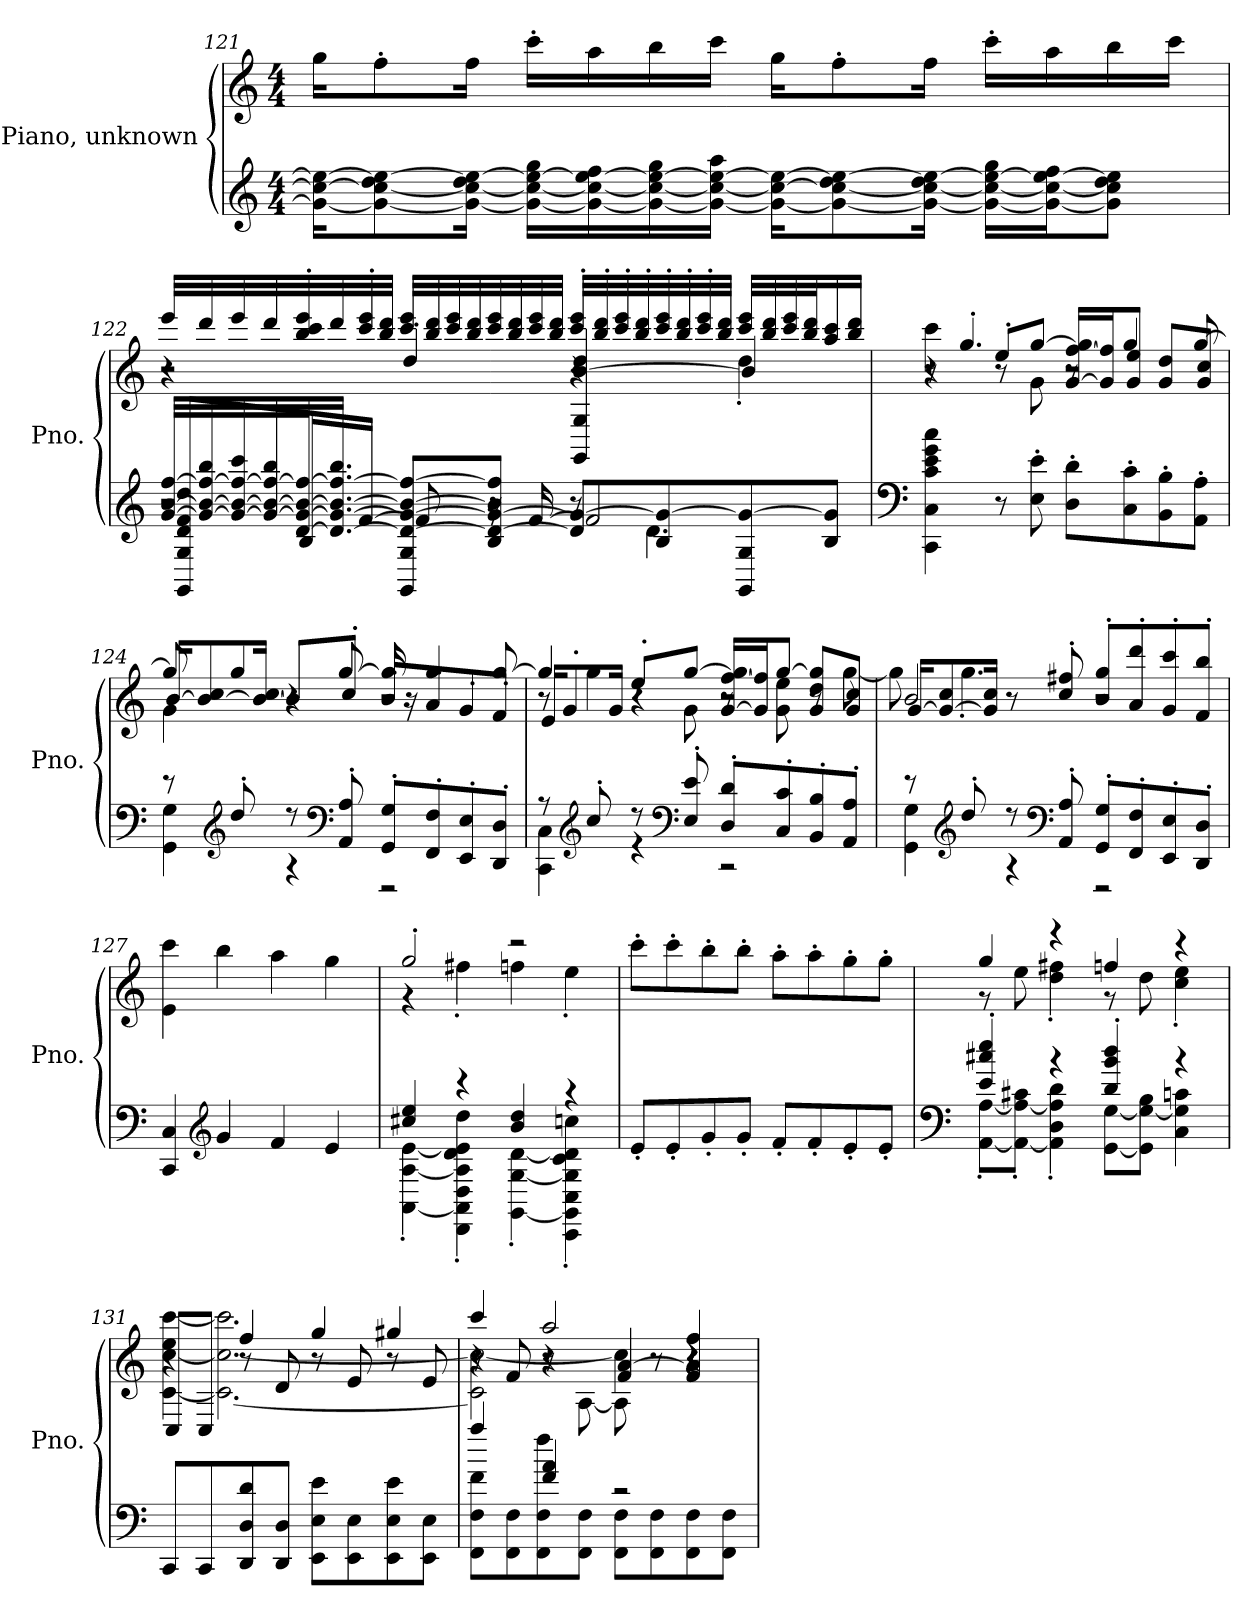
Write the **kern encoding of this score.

**kern	**kern
*part1	*part1
*staff2	*staff1
*I"Piano, unknown	*
*I'Pno.	*
!!LO:LB:g=z
*clefG2	*clefG2
*k[]	*k[]
*M4/4	*M4/4
=121	=121
16g\_ 16cc\_ 16ee\_KL	16gg\KL
8g\_ 8cc\_ 8dd\ 8ee\_	8ff'\
16g\_ 16cc\_ 16dd\ 16ee\_Jk	16ff\Jk
16g\_ 16cc\_ 16ee\_ 16gg\LL	16ccc'\LL
16g\_ 16cc\_ 16ee\_ 16ff\	16aa\
16g\_ 16cc\_ 16ee\_ 16gg\	16bb\
16g\_ 16cc\_ 16ee\_ 16aa\JJ	16ccc\JJ
16g\_ 16cc\_ 16ee\_KL	16gg\KL
8g\_ 8cc\_ 8dd\ 8ee\_	8ff'\
16g\_ 16cc\_ 16dd\ 16ee\_Jk	16ff\Jk
16g\_ 16cc\_ 16ee\_ 16gg\LL	16ccc'\LL
16g\_ 16cc\_ 16ee\_ 16ff\J	16aa\
8g\] 8cc\] 8dd\ 8ee\]J	16bb\
.	16ccc\JJ
!!LO:PB:g=z
=122	=122
*^	*^
*	*^	*	*^
[32g/ [32b/ [32ff/LLL	2r	8GG/ 8G/ 8d/ 8f/ 8dd/L	32eee/LLL	2r	4r
32g/_ 32b/_ 32ff/_ 32bb/	.	.	32ddd/	.	.
32g/_ 32b/_ 32ff/_ 32ccc/	.	.	32eee/	.	.
32g/_ 32b/_ 32ff/_ 32bb/	.	.	32ddd/	.	.
[32d/ 32g/_ 32b/_ 32ff/_J	.	16B/L	32bb/' 32ccc/' 32eee/'	.	.
16.d/_ 16.g/_ 16.b/_ 16.ff/_ 16.bb/JJ	.	.	32ddd/	.	.
.	.	[16f/JJ	32ccc/' 32eee/'	.	.
.	.	.	32bb/ 32ddd/JJJ	.	.
8GG/ 8G/ 8d/_ 8g/_ 8b/_ 8ff/_L	.	8f/]	32ccc/ 32eee/LLL	.	4dd'/
.	.	.	32bb/ 32ddd/	.	.
.	.	.	32ccc/ 32eee/	.	.
.	.	.	32bb/ 32ddd/	.	.
8B/ 8d/_ 8g/_ 8b/] 8ff/]J	.	16r	32ccc/ 32eee/	.	.
.	.	.	32bb/ 32ddd/	.	.
.	.	[16f/	32ccc/ 32eee/	.	.
.	.	.	32bb/ 32ddd/JJJ	.	.
8d/] 8g/_L	8r	2f/]	32ccc/' 32eee/'LLL	4r	4GG/ 4G/ [4b/ 4dd/
.	.	.	32bb/' 32ddd/'	.	.
.	.	.	32ccc/' 32eee/'	.	.
.	.	.	32bb/' 32ddd/'	.	.
8B/ 8g/_	4.d\	.	32ccc/' 32eee/'	.	.
.	.	.	32bb/' 32ddd/'	.	.
.	.	.	32ccc/' 32eee/'	.	.
.	.	.	32bb/ 32ddd/JJJ	.	.
8GG/ 8G/ 8g/_	.	.	32ccc/ 32eee/LLL	4dd'\	4b/]
.	.	.	32bb/ 32ddd/	.	.
.	.	.	32ccc/ 32eee/	.	.
.	.	.	32bb/ 32ddd/J	.	.
8B/ 8g/]J	.	.	16aa/ 16ccc/	.	.
.	.	.	16bb/ 16ddd/JJ	.	.
*v	*v	*v	*	*	*
!!LO:LB:g=z	!!	!!
=123	=123	=123	=123
*clefF4	*	*	*
4CC\ 4C\ 4c\ 4e\ 4g\ 4cc\	8r	4ccc\	4r
.	4.gg'/	.	.
8r	.	8r	8ee'/L
8E\' 8e\'	.	8g\	[8gg/J
8D\' 8d\'L	8r	2r	[16g/ [16ff/ 16gg/]LL
.	.	.	16g/] 16ff/]J
8C\' 8c\'	4gg/	.	8g/ 8ee/J
8BB\' 8B\'	.	.	8g/ 8dd/L
8AA\' 8A\'J	[8gg/	.	8g/ 8cc/J
=124	=124	=124	=124
*^	*	*	*
8r	4GG\ 4G\	8gg/]	4g\	[16b/KL
.	.	.	.	8b/_ 8cc/
*clefG2	*	*	*	*
8dd'/	.	4gg/	.	.
.	.	.	.	16b/_ 16cc/Jk
8r	4r	.	4r	8b/L]
*clefF4	*	*	*	*
8AA/' 8A/'	.	[8gg/	.	8cc'/J
8GG/' 8G/'L	2r	16gg/]	2r	8b'/L
.	.	16r	.	.
8FF/' 8F/'	.	4gg/	.	8a'/
8EE/' 8E/'	.	.	.	8g'/
8DD/' 8D/'J	.	[8gg/	.	8f'/J
=125	=125	=125	=125	=125
8r	4CC\ 4C\	4gg/]	8r	16e/KL
.	.	.	.	8g'/
*clefG2	*	*	*	*
8cc'/	.	.	4gg\	.
.	.	.	.	16g/Jk
8r	4r	4r	.	8ee'/L
*clefF4	*	*	*	*
8E/' 8e/'	.	.	8g\	[8gg/J
8D/' 8d/'L	2r	2r	8r	[16g/ [16ff/ 16gg/]LL
.	.	.	.	16g/] 16ff/]J
8C/' 8c/'	.	.	8g\ 8ee\	[8gg/J
8BB/' 8B/'	.	.	8r	8g/ 8dd/ 8gg/]L
8AA/' 8A/'J	.	.	[8gg\	8g/ 8cc/J
!!LO:LB:g=z	!!	!!
=126	=126	=126	=126	=126
8r	4GG\ 4G\	2b/	8gg\]	[16g/KL
.	.	.	.	8g/_ 8cc/
*clefG2	*	*	*	*
8dd'/	.	.	4.gg'\	.
.	.	.	.	16g/] 16cc/Jk
8r	4r	.	.	8r
*clefF4	*	*	*	*
8AA/' 8A/'	.	.	.	8cc/' 8ff#X/'
8GG/' 8G/'L	2r	2r	2r	8b/' 8gg/'L
8FF/' 8F/'	.	.	.	8a/' 8ddd/'
8EE/' 8E/'	.	.	.	8g/' 8ccc/'
8DD/' 8D/'J	.	.	.	8f/' 8bb/'J
*v	*v	*	*	*
*	*v	*v	*v
=127	=127
4CC/ 4C/	4e\ 4ccc\
*clefG2	*
4g/	4bb\
4f/	4aa\
4e/	4gg\
=128	=128
*^	*^
4cc#X/ 4ee/	[4AA\' [4A\' [4e\'	2gg'/	4r
4r	4DD\' 4AA\]' 4D\' 4A\]' 4d\' 4e\]' 4dd\'	.	4ff#X'\
4b/ 4dd/	[4GG\' [4G\' [4d\'	2r	4ffn\
4r	4CC\' 4GG\]' 4C\' 4G\]' 4c\' 4d\]' 4ccn\'	.	4ee'\
*v	*v	*	*
*	*v	*v
=129	=129
8e'/L	8ccc'\L
8e'/	8ccc'\
8g'/	8bb'\
8g'/J	8bb'\J
8f'/L	8aa'\L
8f'/	8aa'\
8e'/	8gg'\
8e'/J	8gg'\J
!!LO:LB:g=z
=130	=130
*clefF4	*
*^	*^
4e/' 4cc#X/' 4ee/'	[8AA\' [8A\'L	4gg/	8r
.	8AA\_' 8A\_' 8c#X\'J	.	8ee\
4r	4AA\]' 4D\' 4A\]' 4d\'	4r	4dd\' 4ff#X\'
4d/' 4b/' 4dd/'	[8GG\ [8G\L	4ffn/	8r
.	8GG\] 8G\_ 8B\J	.	8dd\
4r	4C\ 4G\] 4cn\	4r	4cc\' 4ee\'
*v	*v	*	*
=131	=131	=131
*	*	*^
8CC/L	4r	[4c\ [4cc\ 4ee\ [4ccc\	8C/L
8CC/	.	.	8C/J
8DD/ 8D/ 8d/	4ff/	2.c\_ 2.cc\_ 2.ccc\]	8r
8DD/ 8D/J	.	.	8d/
8EE\ 8E\ 8e\L	4gg/	.	8r
8EE\ 8E\	.	.	8e/
8EE\ 8E\ 8e\	4gg#X/	.	8r
8EE\ 8E\J	.	.	8e/
=132	=132	=132	=132
*^	*	*	*^
4aa/	8FF\ 8F\ 8f\L	4ccc/	2c\] 2cc\_	8r	4r
.	8FF\ 8F\	.	.	8f/	.
4f/ 4a/	8FF\ 8F\ 8ff\	2aa/	.	4r	8r
.	8FF\ 8F\J	.	.	.	[8A\
2r	8FF\ 8F\L	.	4cc\]	4f/ [4a/	8A\]
.	8FF\ 8F\	.	.	.	8r
.	8FF\ 8F\	4r	4r	4f/ 4a/] 4ff/	4r
.	8FF\ 8F\J	.	.	.	.
*v	*v	*	*	*	*
*	*v	*v	*v	*v
=	=
*-	*-
